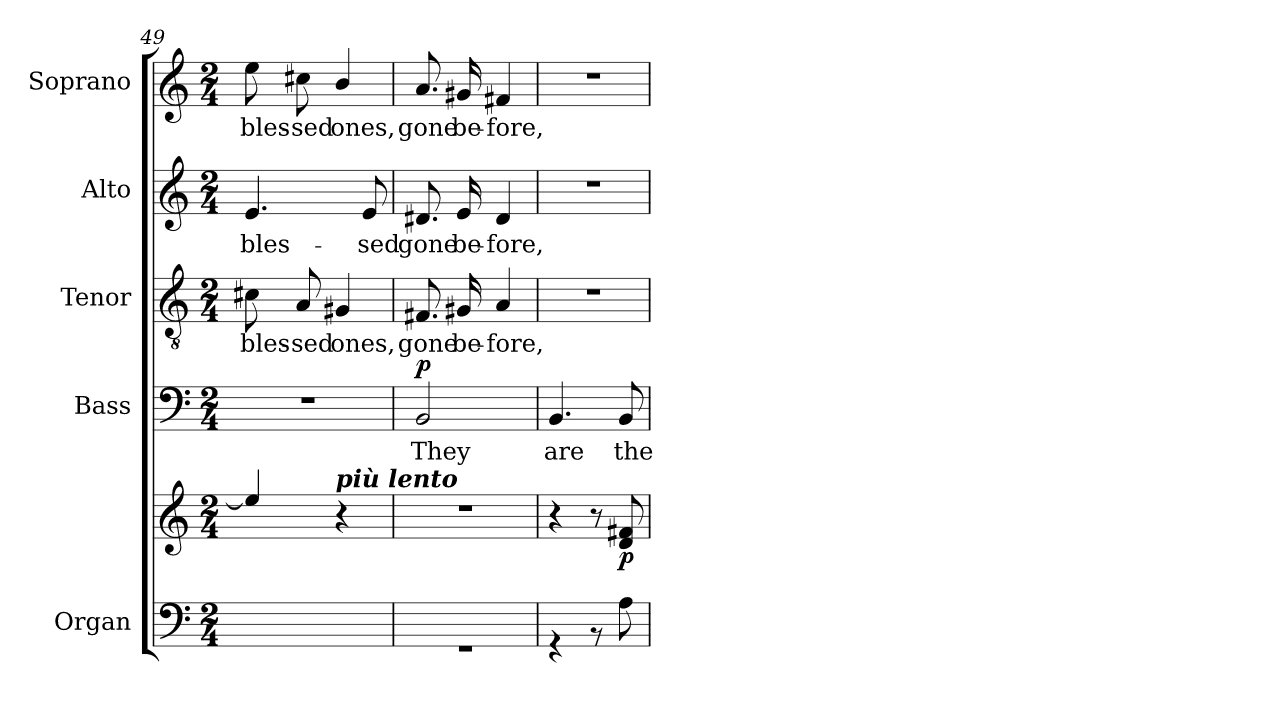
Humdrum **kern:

**kern	**kern	**dynam	**kern	**text	**dynam	**kern	**text	**kern	**text	**kern	**text
*part5	*part5	*part5	*part4	*part4	*part4	*part3	*part3	*part2	*part2	*part1	*part1
*staff6	*staff5	*staff5/6	*staff4	*staff4	*staff4	*staff3	*staff3	*staff2	*staff2	*staff1	*staff1
*I"Organ	*	*	*I"Bass	*	*	*I"Tenor	*	*I"Alto	*	*I"Soprano	*
*	*	*	*I'B	*	*	*I'T	*	*I'A	*	*I'S	*
!!LO:LB:g=z
*clefF4	*clefG2	*	*clefF4	*	*	*clefGv2	*	*clefG2	*	*clefG2	*
*k[]	*k[]	*	*k[]	*	*	*k[]	*	*k[]	*	*k[]	*
*C:	*C:	*	*C:	*	*	*C:	*	*C:	*	*C:	*
*M2/4	*M2/4	*	*M2/4	*	*	*M2/4	*	*M2/4	*	*M2/4	*
=49	=49	=49	=49	=49	=49	=49	=49	=49	=49	=49	=49
!	!	!	!LO:N:vis=1	!	!	!	!LO:LY:b	!	!LO:LY:b	!	!LO:LY:b
2ryy	4ee/]	.	2r	.	.	8c#X	bles-	4.e	bles-	8ee	bles-
!	!	!	!	!	!	!	!LO:LY:b	!	!	!	!LO:LY:b
.	.	.	.	.	.	8A	-sed	.	.	8cc#X	-sed
!	!LO:TX:a:Bi:t=più lento	!	!	!	!	!	!	!	!	!	!
!	!	!	!	!	!	!	!LO:LY:b	!	!	!	!LO:LY:b
.	4r	.	.	.	.	4G#X	ones,	.	.	4b/	ones,
!	!	!	!	!	!	!	!	!	!LO:LY:b	!	!
.	.	.	.	.	.	.	.	8e	-sed	.	.
!!LO:LB:g=z
=50	=50	=50	=50	=50	=50	=50	=50	=50	=50	=50	=50
*^	*	*	*	*	*	*	*	*	*	*	*
!LO:N:vis=1	!LO:N:vis=1	!LO:N:vis=1	!	!	!LO:LY:b	!LO:DY:b	!	!LO:LY:b	!	!LO:LY:b	!	!LO:LY:b
2ryy	2r	2r	.	2BB	They	p	8.F#X	gone	8.d#X	gone	8.a	gone
!	!	!	!	!	!	!	!	!LO:LY:b	!	!LO:LY:b	!	!LO:LY:b
.	.	.	.	.	.	.	16G#X	be-	16e	be-	16g#X	be-
!	!	!	!	!	!	!	!	!LO:LY:b	!	!LO:LY:b	!	!LO:LY:b
.	.	.	.	.	.	.	4A	-fore,	4d#	-fore,	4f#X	-fore,
=51	=51	=51	=51	=51	=51	=51	=51	=51	=51	=51	=51	=51
!LO:N:vis=1	!	!	!	!	!LO:LY:b	!	!LO:N:vis=1	!	!LO:N:vis=1	!	!LO:N:vis=1	!
2ryy	4r	4r	.	4.BB	are	.	2r	.	2r	.	2r	.
.	8r	8r	.	.	.	.	.	.	.	.	.	.
!	!	!	!LO:DY:b	!	!LO:LY:b	!	!	!	!	!	!	!
.	8A\	8d 8f#X	p	8BB	the	.	.	.	.	.	.	.
*v	*v	*	*	*	*	*	*	*	*	*	*	*
=	=	=	=	=	=	=	=	=	=	=	=
*-	*-	*-	*-	*-	*-	*-	*-	*-	*-	*-	*-
